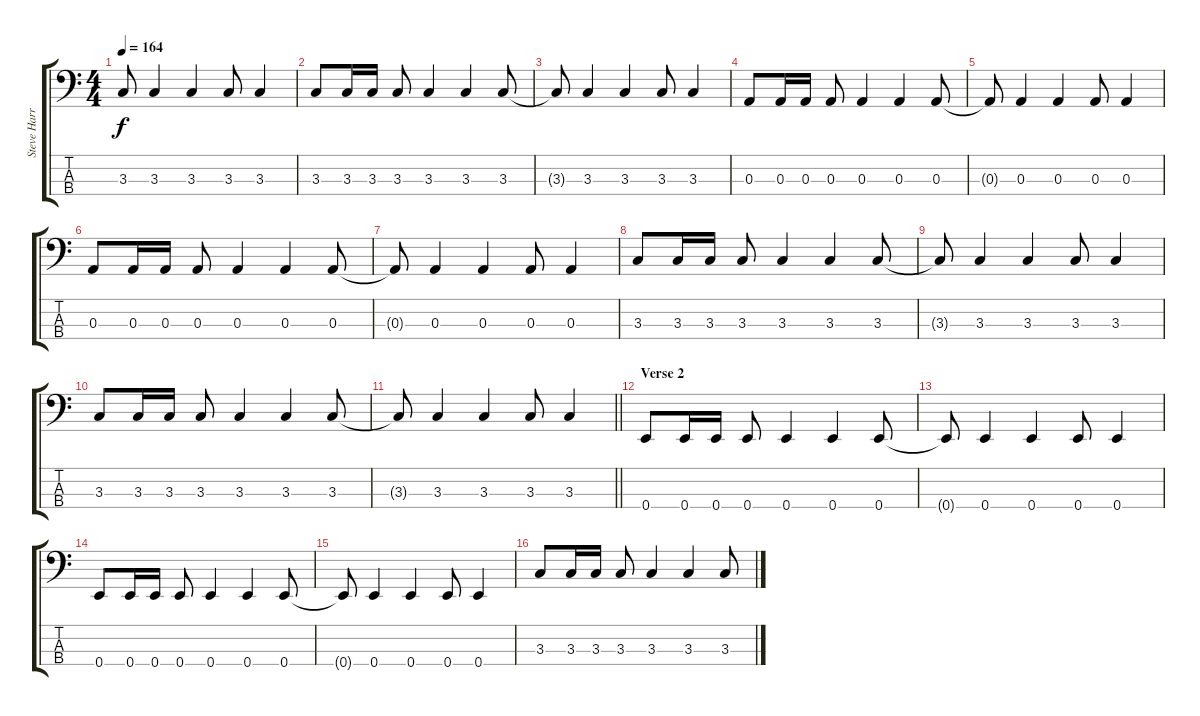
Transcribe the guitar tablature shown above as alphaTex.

\track ("Steve Harris" "Steve Harr") {instrument electricbassfinger}
\staff {score tabs}
\tuning (G2 D2 A1 E1) {hide}
\ts (4 4)
\tempo 164
\clef f4
\ks c
3.3{t}.8{dy f} 3.3.4 3.3.4 3.3.8 3.3.4 |
3.3.8 3.3.16 3.3.16 3.3.8 3.3.4 3.3.4 3.3.8 |
3.3{t}.8 3.3.4 3.3.4 3.3.8 3.3.4 |
0.3.8 0.3.16 0.3.16 0.3.8 0.3.4 0.3.4 0.3.8 |
0.3{t}.8 0.3.4 0.3.4 0.3.8 0.3.4 |
0.3.8 0.3.16 0.3.16 0.3.8 0.3.4 0.3.4 0.3.8 |
0.3{t}.8 0.3.4 0.3.4 0.3.8 0.3.4 |
3.3.8 3.3.16 3.3.16 3.3.8 3.3.4 3.3.4 3.3.8 |
3.3{t}.8 3.3.4 3.3.4 3.3.8 3.3.4 |
3.3.8 3.3.16 3.3.16 3.3.8 3.3.4 3.3.4 3.3.8 |
\barLineRight lightlight
3.3{t}.8 3.3.4 3.3.4 3.3.8 3.3.4 |
\section ("" "Verse 2")
0.4.8 0.4.16 0.4.16 0.4.8 0.4.4 0.4.4 0.4.8 |
0.4{t}.8 0.4.4 0.4.4 0.4.8 0.4.4 |
0.4.8 0.4.16 0.4.16 0.4.8 0.4.4 0.4.4 0.4.8 |
0.4{t}.8 0.4.4 0.4.4 0.4.8 0.4.4 |
3.3.8 3.3.16 3.3.16 3.3.8 3.3.4 3.3.4 3.3.8
